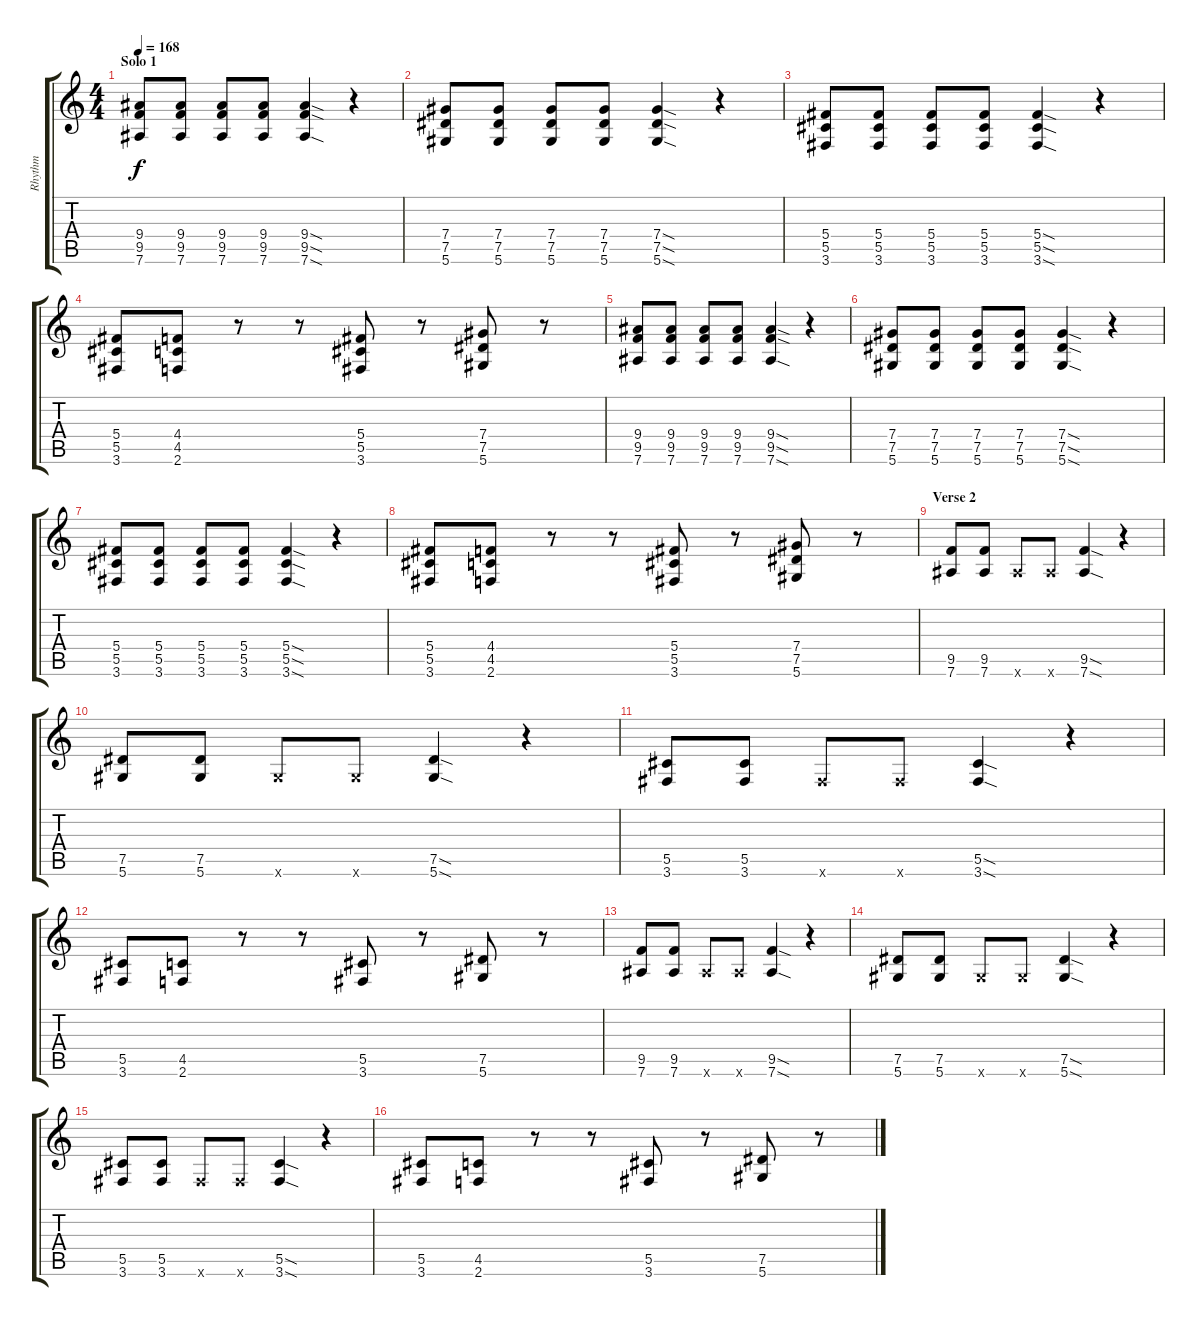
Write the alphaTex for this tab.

\track ("Rhythm" "Rhythm") {instrument overdrivenguitar}
\staff {score tabs}
\tuning (Eb4 Bb3 Gb3 Db3 Ab2 Eb2) {hide}
\ts (4 4)
\section ("" "Solo 1")
\tempo 168
\clef g2
\ks c
(9.4 9.5 7.6).8{dy f} (9.4 9.5 7.6).8 (9.4 9.5 7.6).8 (9.4 9.5 7.6).8 (9.4{sod} 9.5{sod} 7.6{sod}).4 r.4 |
(7.4 7.5 5.6).8 (7.4 7.5 5.6).8 (7.4 7.5 5.6).8 (7.4 7.5 5.6).8 (7.4{sod} 7.5{sod} 5.6{sod}).4 r.4 |
(5.4 5.5 3.6).8 (5.4 5.5 3.6).8 (5.4 5.5 3.6).8 (5.4 5.5 3.6).8 (5.4{sod} 5.5{sod} 3.6{sod}).4 r.4 |
(5.4 5.5 3.6).8 (4.4 4.5 2.6).8 r.8 r.8 (5.4 5.5 3.6).8 r.8 (7.4 7.5 5.6).8 r.8 |
(9.4 9.5 7.6).8 (9.4 9.5 7.6).8 (9.4 9.5 7.6).8 (9.4 9.5 7.6).8 (9.4{sod} 9.5{sod} 7.6{sod}).4 r.4 |
(7.4 7.5 5.6).8 (7.4 7.5 5.6).8 (7.4 7.5 5.6).8 (7.4 7.5 5.6).8 (7.4{sod} 7.5{sod} 5.6{sod}).4 r.4 |
(5.4 5.5 3.6).8 (5.4 5.5 3.6).8 (5.4 5.5 3.6).8 (5.4 5.5 3.6).8 (5.4{sod} 5.5{sod} 3.6{sod}).4 r.4 |
(5.4 5.5 3.6).8 (4.4 4.5 2.6).8 r.8 r.8 (5.4 5.5 3.6).8 r.8 (7.4 7.5 5.6).8 r.8 |
\section ("" "Verse 2")
(9.5 7.6).8 (9.5 7.6).8 7.6{x}.8 7.6{x}.8 (9.5{sod} 7.6{sod}).4 r.4 |
(7.5 5.6).8 (7.5 5.6).8 5.6{x}.8 5.6{x}.8 (7.5{sod} 5.6{sod}).4 r.4 |
(5.5 3.6).8 (5.5 3.6).8 3.6{x}.8 3.6{x}.8 (5.5{sod} 3.6{sod}).4 r.4 |
(5.5 3.6).8 (4.5 2.6).8 r.8 r.8 (5.5 3.6).8 r.8 (7.5 5.6).8 r.8 |
(9.5 7.6).8 (9.5 7.6).8 7.6{x}.8 7.6{x}.8 (9.5{sod} 7.6{sod}).4 r.4 |
(7.5 5.6).8 (7.5 5.6).8 5.6{x}.8 5.6{x}.8 (7.5{sod} 5.6{sod}).4 r.4 |
(5.5 3.6).8 (5.5 3.6).8 3.6{x}.8 3.6{x}.8 (5.5{sod} 3.6{sod}).4 r.4 |
(5.5 3.6).8 (4.5 2.6).8 r.8 r.8 (5.5 3.6).8 r.8 (7.5 5.6).8 r.8
